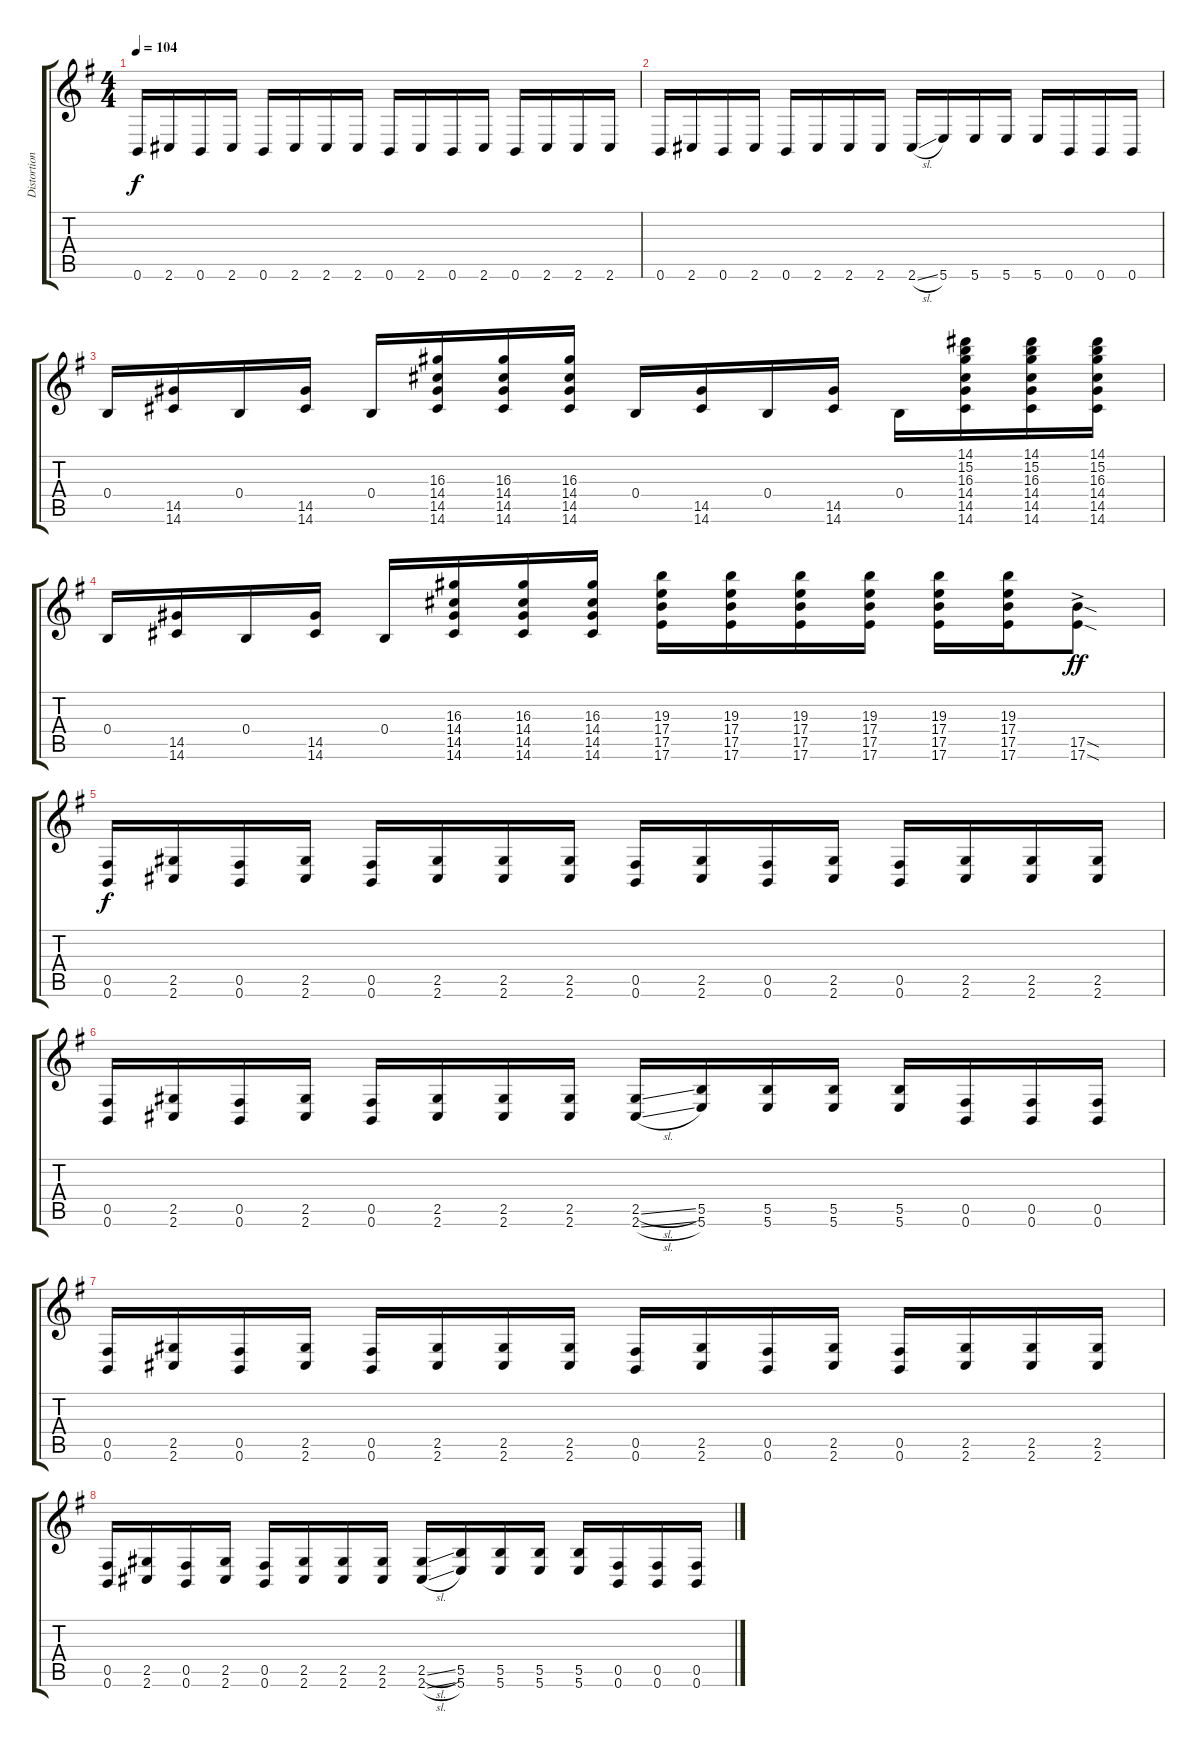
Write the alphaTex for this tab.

\track ("Distortion" "Distortion") {instrument distortionguitar}
\staff {score tabs}
\tuning (Db4 Ab3 E3 B2 Gb2 B1) {hide}
\ts (4 4)
\tempo 104
\clef g2
\ks g
0.6.16{dy f instrument distortionguitar} 2.6.16 0.6.16 2.6.16 0.6.16 2.6.16 2.6.16 2.6.16 0.6.16 2.6.16 0.6.16 2.6.16 0.6.16 2.6.16 2.6.16 2.6.16 |
0.6.16 2.6.16 0.6.16 2.6.16 0.6.16 2.6.16 2.6.16 2.6.16 2.6{sl}.16 5.6.16 5.6.16 5.6.16 5.6.16 0.6.16 0.6.16 0.6.16 |
0.4.16 (14.5 14.6).16 0.4.16 (14.5 14.6).16 0.4.16 (16.3 14.4 14.5 14.6).16 (16.3 14.4 14.5 14.6).16 (16.3 14.4 14.5 14.6).16 0.4.16 (14.5 14.6).16 0.4.16 (14.5 14.6).16 0.4.16 (14.1 15.2 16.3 14.4 14.5 14.6).16 (14.1 15.2 16.3 14.4 14.5 14.6).16 (14.1 15.2 16.3 14.4 14.5 14.6).16 |
0.4.16 (14.5 14.6).16 0.4.16 (14.5 14.6).16 0.4.16 (16.3 14.4 14.5 14.6).16 (16.3 14.4 14.5 14.6).16 (16.3 14.4 14.5 14.6).16 (19.3 17.4 17.5 17.6).16 (19.3 17.4 17.5 17.6).16 (19.3 17.4 17.5 17.6).16 (19.3 17.4 17.5 17.6).16 (19.3 17.4 17.5 17.6).16 (19.3 17.4 17.5 17.6).16 (17.5{sod ac} 17.6{sod ac}).8{dy ff} |
(0.5 0.6).16{dy f} (2.5 2.6).16 (0.5 0.6).16 (2.5 2.6).16 (0.5 0.6).16 (2.5 2.6).16 (2.5 2.6).16 (2.5 2.6).16 (0.5 0.6).16 (2.5 2.6).16 (0.5 0.6).16 (2.5 2.6).16 (0.5 0.6).16 (2.5 2.6).16 (2.5 2.6).16 (2.5 2.6).16 |
(0.5 0.6).16 (2.5 2.6).16 (0.5 0.6).16 (2.5 2.6).16 (0.5 0.6).16 (2.5 2.6).16 (2.5 2.6).16 (2.5 2.6).16 (2.5{sl} 2.6{sl}).16 (5.5 5.6).16 (5.5 5.6).16 (5.5 5.6).16 (5.5 5.6).16 (0.5 0.6).16 (0.5 0.6).16 (0.5 0.6).16 |
(0.5 0.6).16 (2.5 2.6).16 (0.5 0.6).16 (2.5 2.6).16 (0.5 0.6).16 (2.5 2.6).16 (2.5 2.6).16 (2.5 2.6).16 (0.5 0.6).16 (2.5 2.6).16 (0.5 0.6).16 (2.5 2.6).16 (0.5 0.6).16 (2.5 2.6).16 (2.5 2.6).16 (2.5 2.6).16 |
(0.5 0.6).16 (2.5 2.6).16 (0.5 0.6).16 (2.5 2.6).16 (0.5 0.6).16 (2.5 2.6).16 (2.5 2.6).16 (2.5 2.6).16 (2.5{sl} 2.6{sl}).16 (5.5 5.6).16 (5.5 5.6).16 (5.5 5.6).16 (5.5 5.6).16 (0.5 0.6).16 (0.5 0.6).16 (0.5 0.6).16
